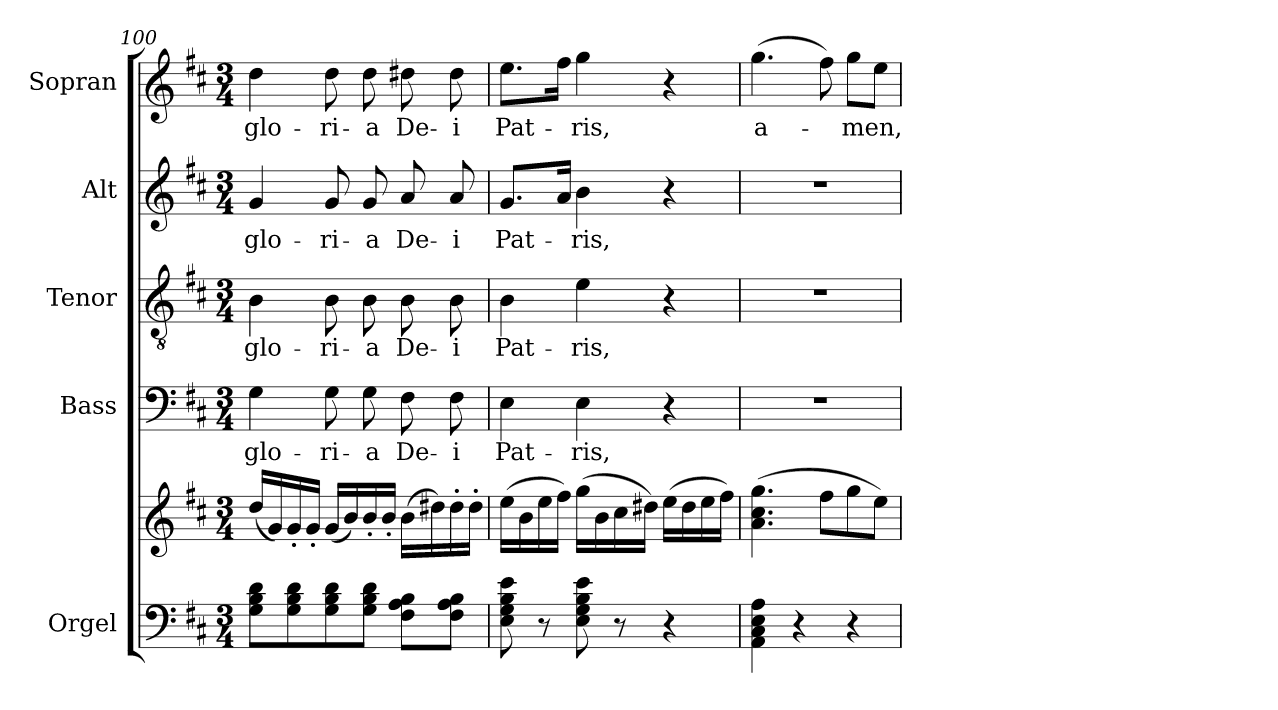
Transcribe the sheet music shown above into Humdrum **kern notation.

**kern	**kern	**kern	**text	**kern	**text	**kern	**text	**kern	**text
*part5	*part5	*part4	*part4	*part3	*part3	*part2	*part2	*part1	*part1
*staff6	*staff5	*staff4	*staff4	*staff3	*staff3	*staff2	*staff2	*staff1	*staff1
*I"Orgel	*	*I"Bass	*	*I"Tenor	*	*I"Alt	*	*I"Sopran	*
*I'Org.	*	*I'B.	*	*I'T.	*	*I'A.	*	*I'S.	*
*clefF4	*clefG2	*clefF4	*	*clefGv2	*	*clefG2	*	*clefG2	*
*k[f#c#]	*k[f#c#]	*k[f#c#]	*	*k[f#c#]	*	*k[f#c#]	*	*k[f#c#]	*
*D:	*D:	*D:	*	*D:	*	*D:	*	*D:	*
*M3/4	*M3/4	*M3/4	*	*M3/4	*	*M3/4	*	*M3/4	*
=100	=100	=100	=100	=100	=100	=100	=100	=100	=100
!	!	!	!LO:LY:b	!	!LO:LY:b	!	!LO:LY:b	!	!LO:LY:b
8G\ 8B\ 8d\L	(<16dd/LL	4G\	glo-	4B\	glo-	4g/	glo-	4dd\	glo-
.	16g/)	.	.	.	.	.	.	.	.
8G\ 8B\ 8d\	16g'</	.	.	.	.	.	.	.	.
.	16g'</JJ	.	.	.	.	.	.	.	.
!	!	!	!LO:LY:b	!	!LO:LY:b	!	!LO:LY:b	!	!LO:LY:b
8G\ 8B\ 8d\	(<16g/LL	8G\	-ri-	8B\	-ri-	8g/	-ri-	8dd\	-ri-
.	16b/)	.	.	.	.	.	.	.	.
!	!	!	!LO:LY:b	!	!LO:LY:b	!	!LO:LY:b	!	!LO:LY:b
8G\ 8B\ 8d\J	16b'</	8G\	-a	8B\	-a	8g/	-a	8dd\	-a
.	16b'</JJ	.	.	.	.	.	.	.	.
!	!	!	!LO:LY:b	!	!LO:LY:b	!	!LO:LY:b	!	!LO:LY:b
8F#\ 8A\ 8B\L	(>16b\LL	8F#\	De-	8B\	De-	8a/	De-	8dd#X\	De-
.	16dd#X\)	.	.	.	.	.	.	.	.
!	!	!	!LO:LY:b	!	!LO:LY:b	!	!LO:LY:b	!	!LO:LY:b
8F#\ 8A\ 8B\J	16dd#'>\	8F#\	-i	8B\	-i	8a/	-i	8dd#\	-i
.	16dd#'>\JJ	.	.	.	.	.	.	.	.
=101	=101	=101	=101	=101	=101	=101	=101	=101	=101
!	!	!	!LO:LY:b	!	!LO:LY:b	!	!LO:LY:b	!	!LO:LY:b
8E\ 8G\ 8B\ 8e\	(>16ee\LL	4E\	Pat-	4B\	Pat-	8.g/L	Pat-	8.ee\L	Pat-
.	16b\	.	.	.	.	.	.	.	.
8r	16ee\	.	.	.	.	.	.	.	.
.	16ff#\JJ)	.	.	.	.	16a/Jk	.	16ff#\Jk	.
!	!	!	!LO:LY:b	!	!LO:LY:b	!	!LO:LY:b	!	!LO:LY:b
8E\ 8G\ 8B\ 8e\	(>16gg\LL	4E\	-ris,	4e\	-ris,	4b\	-ris,	4gg\	-ris,
.	16b\	.	.	.	.	.	.	.	.
8r	16cc#\	.	.	.	.	.	.	.	.
.	16dd#X\JJ)	.	.	.	.	.	.	.	.
4r	(>16ee\LL	4r	.	4r	.	4r	.	4r	.
.	16dd#\	.	.	.	.	.	.	.	.
.	16ee\	.	.	.	.	.	.	.	.
.	16ff#\JJ)	.	.	.	.	.	.	.	.
!!LO:PB:g=z
=102	=102	=102	=102	=102	=102	=102	=102	=102	=102
!	!	!	!	!	!	!	!	!	!LO:LY:b
4AA\ 4C#\ 4E\ 4A\	(>4.a\ 4.cc#\ 4.gg\	2.r	.	2.r	.	2.r	.	(>4.gg\	a-
4r	.	.	.	.	.	.	.	.	.
.	8ff#\L	.	.	.	.	.	.	8ff#\)	.
!	!	!	!	!	!	!	!	!	!LO:LY:b
4r	8gg\	.	.	.	.	.	.	8gg\L	-men,
.	8ee\J)	.	.	.	.	.	.	8ee\J	.
=	=	=	=	=	=	=	=	=	=
*-	*-	*-	*-	*-	*-	*-	*-	*-	*-
